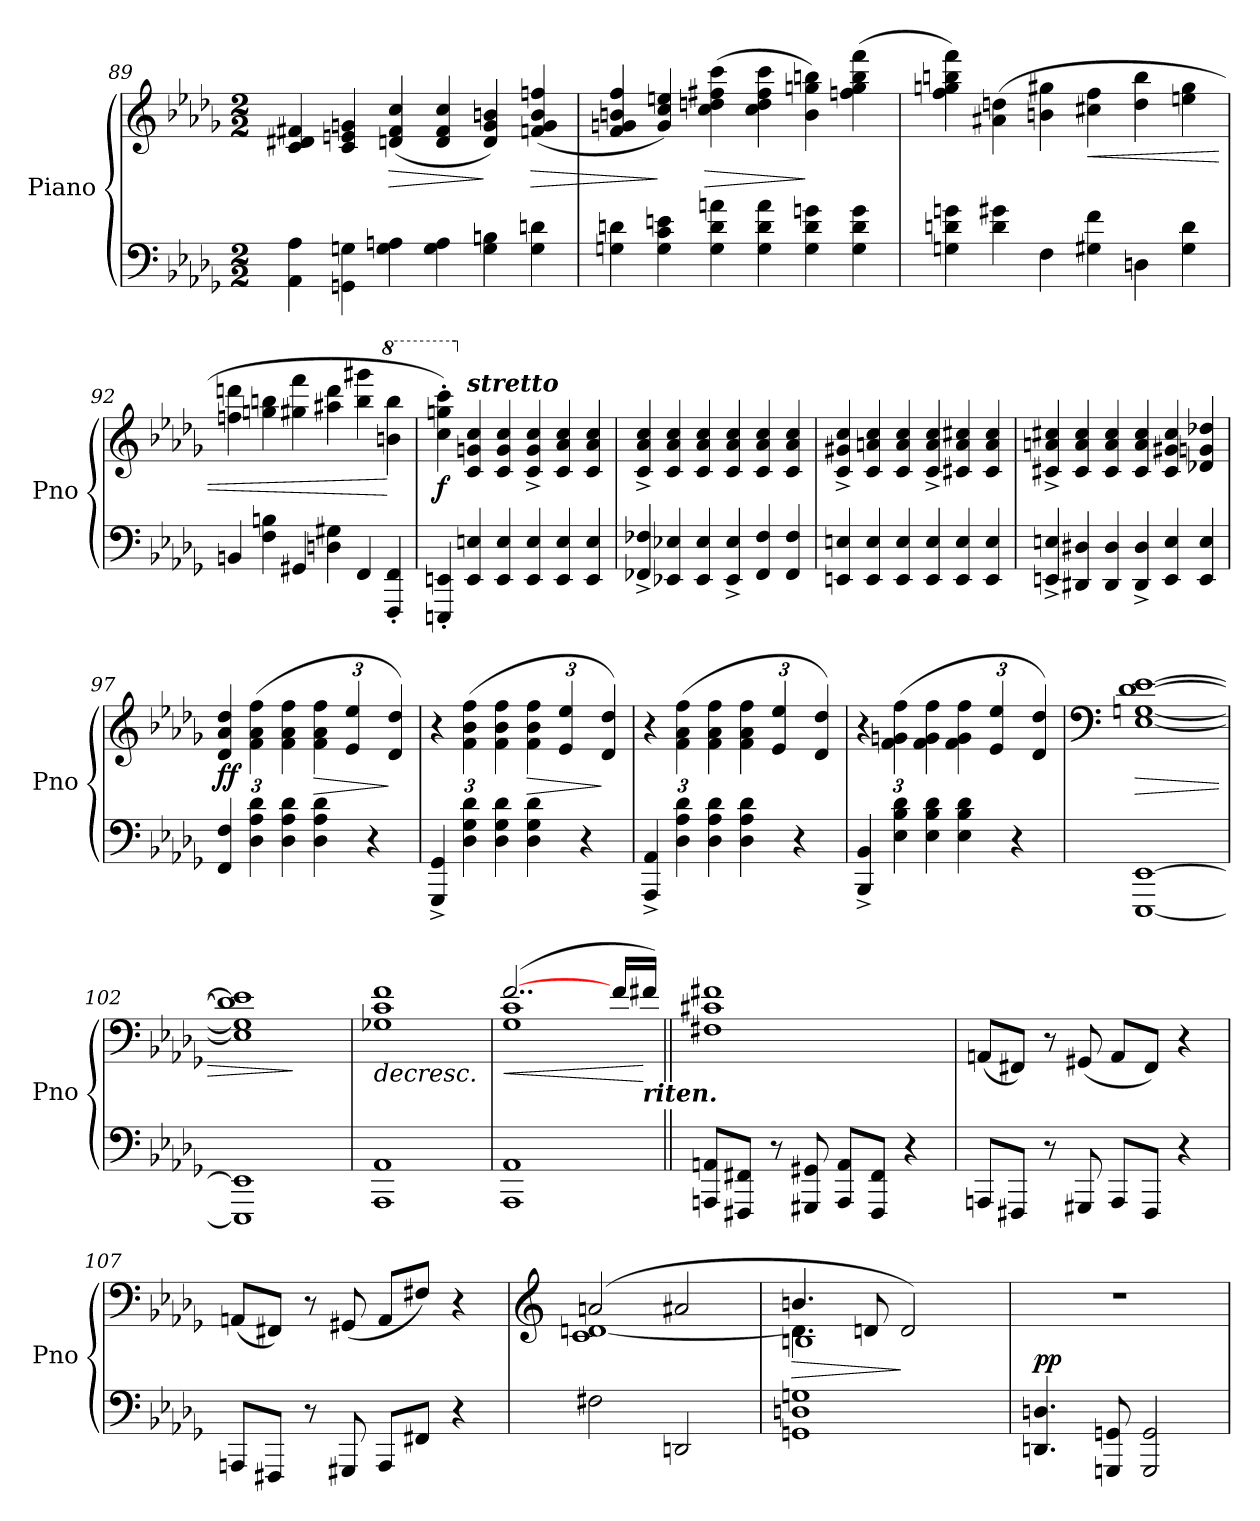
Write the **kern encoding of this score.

**kern	**kern	**dynam
*part1	*part1	*part1
*staff2	*staff1	*staff1/2
*I"Piano	*	*
*I'Pno	*	*
*clefF4	*clefG2	*
*k[b-e-a-d-g-]	*k[b-e-a-d-g-]	*
*D-:	*D-:	*
*M2/2	*M2/2	*
*Xtuplet	*Xtuplet	*
=89	=89	=89
6AA-\ 6A-\	6c/ 6d#X/ 6f#X/	.
6GGn\ 6Gn\	6c/ 6en/ 6gn/	.
!	!	!LO:HP:b
6G\ 6An\	(>6dn/ 6f#/ 6cc/	>
6G\ 6A\	6d/ 6f#/ 6cc/	.
6G\ 6Bn\	6d/ 6g/ 6bn/)	]
!	!	!LO:HP:b
6G\ 6dn\	(>6fn/ 6g/ 6b/ 6ffn/	>
=90	=90	=90
6Gn\ 6dn\	6f/ 6gn/ 6bn/ 6ff/	.
6G\ 6c\ 6en\	6g/ 6cc/ 6een/)	]
!	!	!LO:HP:b
6G\ 6d\ 6an\	(>6cc\ 6ddn\ 6ff#X\ 6ccc\	>
6G\ 6d\ 6a\	6cc\ 6dd\ 6ff#\ 6ccc\	.
6G\ 6d\ 6gn\	6b\ 6ggn\ 6bbn\)	]
6G\ 6d\ 6g\	(>6ffn\ 6gg\ 6bb\ 6fff\	.
!!LO:LB:g=z
=91	=91	=91
6Gn\ 6dn\ 6gn\	6ff\ 6ggn\ 6bbn\ 6fff\)	.
6d\ 6g#X\	(>6a#X\ 6ddn\	.
6F\	6bn\ 6gg#X\	.
!	!	!LO:HP:b
6G#X\ 6f\	6cc#X\ 6ff\	<
6Dn\	6dd\ 6bb\	.
6G#\ 6d\	6een\ 6gg#\	.
!!LO:LB:g=z
=92	=92	=92
6BBn/	6ffn\ 6dddn\	.
6F\ 6Bn\	6ggn\ 6bbn\	.
6GG#X/	6gg#X\ 6fff\	.
6Dn\ 6G#X\	6aa#X\ 6ddd\	.
6FF/	6bb\ 6ggg#X\	.
*	*8va	*
6FFF/'< 6FF/'<	6bbn\ 6bbb\	[
=93	=93	=93
!	!	!LO:DY:b
6EEEn/'< 6EEn/'<	6ccc\'> 6gggn\'> 6cccc\'>)	f
*	*X8va	*
!	!LO:TX:a:Bi:t=stretto	!
6EE/ 6En/	6c/ 6gn/ 6cc/	.
6EE/ 6E/	6c/ 6g/ 6cc/	.
6EE/ 6E/	6c/^< 6g/^< 6cc/^<	.
6EE/ 6E/	6c/ 6a-/ 6cc/	.
6EE/ 6E/	6c/ 6a-/ 6cc/	.
=94	=94	=94
6FF-X/^< 6F-X/^<	6c/^< 6a-/^< 6cc/^<	.
6EE-X/ 6E-X/	6c/ 6a-/ 6cc/	.
6EE-/ 6E-/	6c/ 6a-/ 6cc/	.
6EE-/^< 6E-/^<	6c/ 6a-/ 6cc/	.
6FF-/ 6F-/	6c/ 6a-/ 6cc/	.
6FF-/ 6F-/	6c/ 6a-/ 6cc/	.
=95	=95	=95
6EEn/ 6En/	6c/^< 6g#X/^< 6cc/^<	.
6EE/ 6E/	6c/ 6an/ 6cc/	.
6EE/ 6E/	6c/ 6a/ 6cc/	.
6EE/ 6E/	6c/^< 6a/^< 6cc/^<	.
6EE/ 6E/	6c#X/ 6a/ 6cc#X/	.
6EE/ 6E/	6c#/ 6a/ 6cc#/	.
!!LO:LB:g=z
=96	=96	=96
6EEn/^< 6En/^<	6c#X/^< 6an/^< 6cc#X/^<	.
6DD#X/ 6D#X/	6c#/ 6a/ 6cc#/	.
6DD#/ 6D#/	6c#/ 6a/ 6cc#/	.
6DD#/^< 6D#/^<	6c#/ 6a/ 6cc#/	.
6EE/ 6E/	6c#/ 6g#X/ 6cc#/	.
6EE/ 6E/	6d-X/ 6gn/ 6dd-X/	.
=97	=97	=97
*	*tuplet	*
*	*Xbrackettup	*
!	!	!LO:DY:b
6FF/ 6F/	6d-/ 6a-/ 6dd-/	ff
6D-\ 6A-\ 6d-\	(>6f\ 6a-\ 6ff\	.
6D-\ 6A-\ 6d-\	6f\ 6a-\ 6ff\	.
!	!	!LO:HP:b
4D-\ 4A-\ 4d-\	6f\ 6a-\ 6ff\	>
.	6e-/ 6ee-/	.
4r	.	.
.	6d-/ 6dd-/)	]
=98	=98	=98
6GGG-/^< 6GG-/^<	6r	.
6D-\ 6G-\ 6d-\	(>6f\ 6b-\ 6ff\	.
6D-\ 6G-\ 6d-\	6f\ 6b-\ 6ff\	.
!	!	!LO:HP:b
4D-\ 4G-\ 4d-\	6f\ 6b-\ 6ff\	>
.	6e-/ 6ee-/	.
4r	.	.
.	6d-/ 6dd-/)	]
=99	=99	=99
6AAA-/^< 6AA-/^<	6r	.
6D-\ 6A-\ 6d-\	(>6f\ 6a-\ 6ff\	.
6D-\ 6A-\ 6d-\	6f\ 6a-\ 6ff\	.
4D-\ 4A-\ 4d-\	6f\ 6a-\ 6ff\	.
.	6e-/ 6ee-/	.
4r	.	.
.	6d-/ 6dd-/)	.
!!LO:LB:g=z
=100	=100	=100
6BBB-/^< 6BB-/^<	6r	.
6E-\ 6B-\ 6d-\	(>6f\ 6gn\ 6ff\	.
6E-\ 6B-\ 6d-\	6f\ 6g\ 6ff\	.
4E-\ 4B-\ 4d-\	6f\ 6g\ 6ff\	.
.	6e-/ 6ee-/	.
4r	.	.
.	6d-/ 6dd-/)	.
=101	=101	=101
*	*clefF4	*
!	!	!LO:HP:b
[1EEE- [1EE-	[1E- [1Gn [1d- [1e-	>
!!LO:PB:g=z
=102	=102	=102
1EEE-] 1EE-]	1E-] 1G] 1d-] 1e-]	.
.	.	]
=103	=103	=103
!	!	!LO:HP:b
*	*^	*
1AAA- 1AA-	1f	1G-X 1c	>
=104	=104	=104	=104
!	!	!	!LO:HP:b
1AAA- 1AA-	(>[>2..f/	1G- 1c	<
.	16fLL	.	.
!	!LO:TX:b:Bi:t=riten.	!	!
.	16f#X!/JJ)	.	[
*	*v	*v	*
.	.	]
!!LO:PB:g=z
=105||	=105||	=105||
8AAAn/ 8AAn/L	1F#X 1c#X 1f#X	.
8FFF#X/ 8FF#X/J	.	.
8r	.	.
8GGG#X/ 8GG#X/	.	.
8AAA/ 8AA/L	.	.
8FFF#/ 8FF#/J	.	.
4r	.	.
=106	=106	=106
8AAAn/L	(<8AAn/L	.
8FFF#X/J	8FF#X/J)	.
8r	8r	.
8GGG#X/	(<8GG#X/	.
8AAA/L	8AA/L	.
8FFF#/J	8FF#/J)	.
4r	4r	.
=107	=107	=107
8AAAn/L	(<8AAn/L	.
8FFF#X/J	8FF#X/J)	.
8r	8r	.
8GGG#X/	(<8GG#X/	.
8AAA/L	8AA/L	.
8FF#X/J	8F#X/J)	.
4r	4r	.
=108	=108	=108
*	*clefG2	*
*	*^	*
2F#X\	(>2an/	1c [<1dn	.
2DDn/	2a#X/	.	.
*	*v	*v	*
!!LO:LB:g=z
=109	=109	=109
!	!	!LO:HP:b
*	*^	*
*	*	*^	*
1GGn 1Dn 1Gn	4.bn/	4.d\]	1Bn	>
.	8dn/	2ryy	.	.
.	2d/)	.	.	]
.	.	8ryy	.	.
*	*	*v	*v	*
!!LO:LB:g=z
=110	=110	=110	=110
!	!	!	!LO:DY:a=2
*	*v	*v	*
4.DDn/ 4.Dn/	1r	pp
8GGGn/ 8GGn/	.	.
2GGG/ 2GG/	.	.
=	=	=
*-	*-	*-
